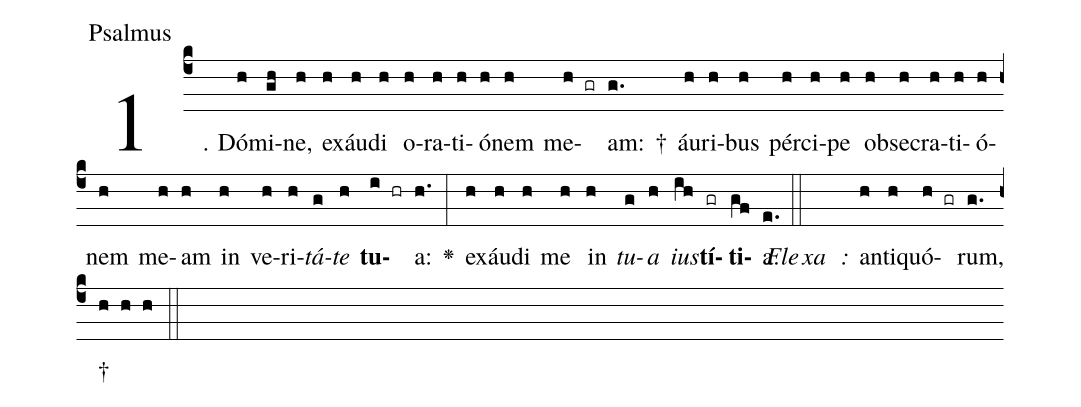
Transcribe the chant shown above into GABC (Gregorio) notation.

office-part: Psalmus;
%%
(c4) 1.( ) Dó(h)mi(gh)ne,(h) ex(h)áu(h)di(h) o(h)ra(h)ti(h)ó(h)nem(h) me(h gr)am:(g.) †()
áu(h)ri(h)bus(h) pér(h)ci(h)pe(h) ob(h)se(h)cra(h)ti(h)ó(h)nem(h) me(h)am(h) in(h) ve(h)ri(h)<i>tá</i>(g)<i>te</i>(h) <b>tu</b>(i hr)a:(h.) <v>\greheightstar</v>(:)
ex(h)áu(h)di(h) me(h) in(h) <i>tu</i>(g)<i>a</i>(h) <i>ius</i>(ih)<b>tí</b>(gr)<b>ti</b>(gf)a.(e.) (::)
<i>Fle</i>()<i>xa</i>() <i>:</i>() an(h)ti(h)quó(h gr)rum,(g.) †(h h h) (::)
